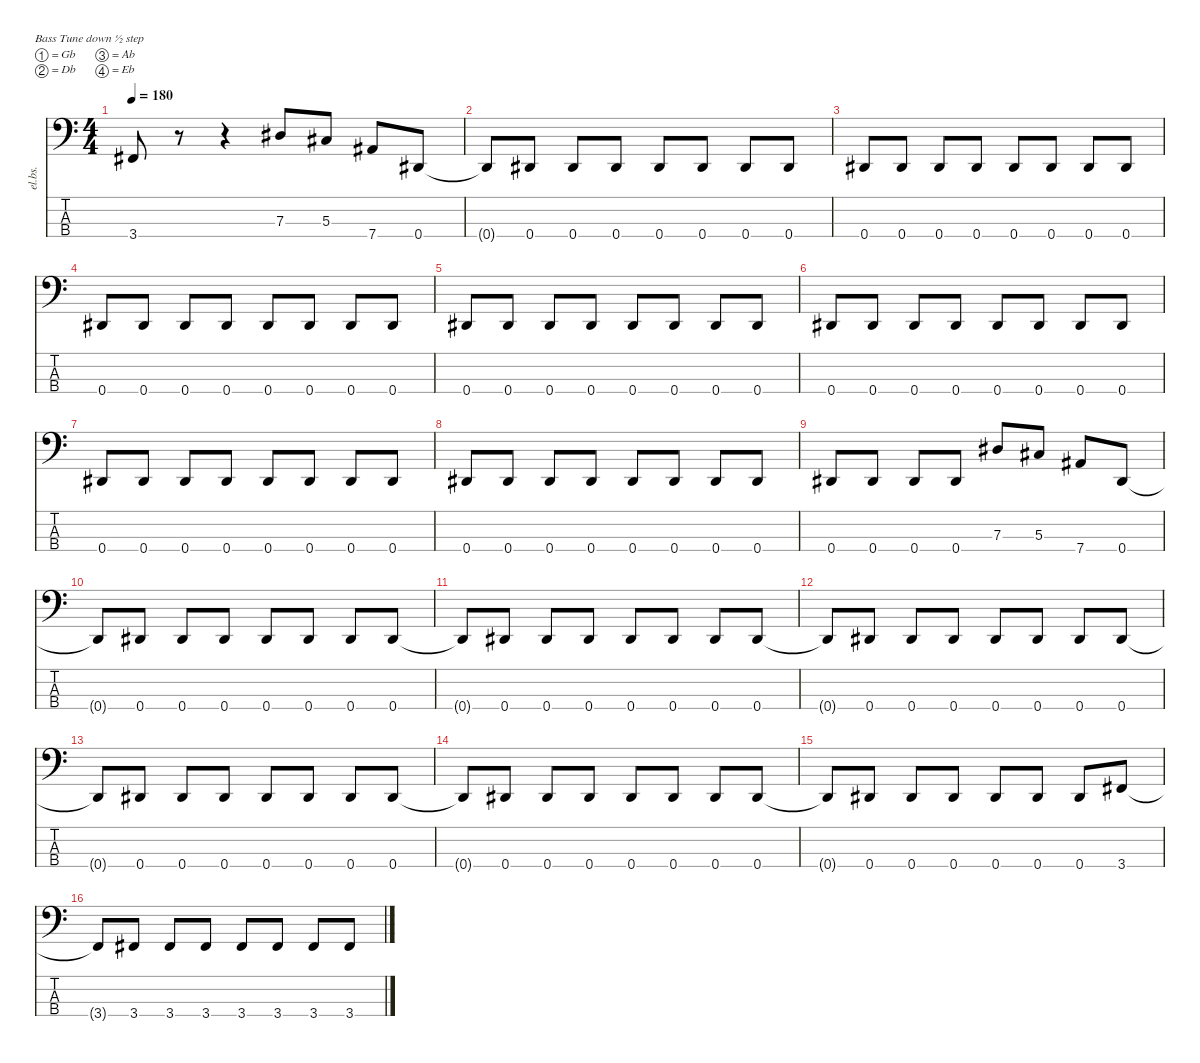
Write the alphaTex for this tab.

\defaultSystemsLayout 4
\hideDynamics
\bracketExtendMode nobrackets
\otherSystemsTrackNameOrientation horizontal
\track ("Bass" "el.bs.") {instrument electricbassfinger}
\staff {score tabs}
\tuning (Gb2 Db2 Ab1 Eb1)
\ts (4 4)
\tempo 180
\clef f4
\ks c
3.4{acc #}.8{dy mf beam Up} r.8{beam Up} r.4{beam Up} 7.3{acc #}.8{beam Up} 5.3{acc #}.8{beam Up} 7.4{acc #}.8{beam Up} 0.4{acc #}.8{beam Up} |
0.4{t acc #}.8{beam Up} 0.4{acc #}.8{beam Up} 0.4{acc #}.8{beam Up} 0.4{acc #}.8{beam Up} 0.4{acc #}.8{beam Up} 0.4{acc #}.8{beam Up} 0.4{acc #}.8{beam Up} 0.4{acc #}.8{beam Up} |
0.4{acc #}.8{beam Up} 0.4{acc #}.8{beam Up} 0.4{acc #}.8{beam Up} 0.4{acc #}.8{beam Up} 0.4{acc #}.8{beam Up} 0.4{acc #}.8{beam Up} 0.4{acc #}.8{beam Up} 0.4{acc #}.8{beam Up} |
0.4{acc #}.8{beam Up} 0.4{acc #}.8{beam Up} 0.4{acc #}.8{beam Up} 0.4{acc #}.8{beam Up} 0.4{acc #}.8{beam Up} 0.4{acc #}.8{beam Up} 0.4{acc #}.8{beam Up} 0.4{acc #}.8{beam Up} |
0.4{acc #}.8{beam Up} 0.4{acc #}.8{beam Up} 0.4{acc #}.8{beam Up} 0.4{acc #}.8{beam Up} 0.4{acc #}.8{beam Up} 0.4{acc #}.8{beam Up} 0.4{acc #}.8{beam Up} 0.4{acc #}.8{beam Up} |
0.4{acc #}.8{beam Up} 0.4{acc #}.8{beam Up} 0.4{acc #}.8{beam Up} 0.4{acc #}.8{beam Up} 0.4{acc #}.8{beam Up} 0.4{acc #}.8{beam Up} 0.4{acc #}.8{beam Up} 0.4{acc #}.8{beam Up} |
0.4{acc #}.8{beam Up} 0.4{acc #}.8{beam Up} 0.4{acc #}.8{beam Up} 0.4{acc #}.8{beam Up} 0.4{acc #}.8{beam Up} 0.4{acc #}.8{beam Up} 0.4{acc #}.8{beam Up} 0.4{acc #}.8{beam Up} |
0.4{acc #}.8{beam Up} 0.4{acc #}.8{beam Up} 0.4{acc #}.8{beam Up} 0.4{acc #}.8{beam Up} 0.4{acc #}.8{beam Up} 0.4{acc #}.8{beam Up} 0.4{acc #}.8{beam Up} 0.4{acc #}.8{beam Up} |
0.4{acc #}.8{beam Up} 0.4{acc #}.8{beam Up} 0.4{acc #}.8{beam Up} 0.4{acc #}.8{beam Up} 7.3{acc #}.8{beam Up} 5.3{acc #}.8{beam Up} 7.4{acc #}.8{beam Up} 0.4{acc #}.8{beam Up} |
0.4{t acc #}.8{beam Up} 0.4{acc #}.8{beam Up} 0.4{acc #}.8{beam Up} 0.4{acc #}.8{beam Up} 0.4{acc #}.8{beam Up} 0.4{acc #}.8{beam Up} 0.4{acc #}.8{beam Up} 0.4{acc #}.8{beam Up} |
0.4{t acc #}.8{beam Up} 0.4{acc #}.8{beam Up} 0.4{acc #}.8{beam Up} 0.4{acc #}.8{beam Up} 0.4{acc #}.8{beam Up} 0.4{acc #}.8{beam Up} 0.4{acc #}.8{beam Up} 0.4{acc #}.8{beam Up} |
0.4{t acc #}.8{beam Up} 0.4{acc #}.8{beam Up} 0.4{acc #}.8{beam Up} 0.4{acc #}.8{beam Up} 0.4{acc #}.8{beam Up} 0.4{acc #}.8{beam Up} 0.4{acc #}.8{beam Up} 0.4{acc #}.8{beam Up} |
0.4{t acc #}.8{beam Up} 0.4{acc #}.8{beam Up} 0.4{acc #}.8{beam Up} 0.4{acc #}.8{beam Up} 0.4{acc #}.8{beam Up} 0.4{acc #}.8{beam Up} 0.4{acc #}.8{beam Up} 0.4{acc #}.8{beam Up} |
0.4{t acc #}.8{beam Up} 0.4{acc #}.8{beam Up} 0.4{acc #}.8{beam Up} 0.4{acc #}.8{beam Up} 0.4{acc #}.8{beam Up} 0.4{acc #}.8{beam Up} 0.4{acc #}.8{beam Up} 0.4{acc #}.8{beam Up} |
0.4{t acc #}.8{beam Up} 0.4{acc #}.8{beam Up} 0.4{acc #}.8{beam Up} 0.4{acc #}.8{beam Up} 0.4{acc #}.8{beam Up} 0.4{acc #}.8{beam Up} 0.4{acc #}.8{beam Up} 3.4{acc #}.8{beam Up} |
3.4{t acc #}.8{beam Up} 3.4{acc #}.8{beam Up} 3.4{acc #}.8{beam Up} 3.4{acc #}.8{beam Up} 3.4{acc #}.8{beam Up} 3.4{acc #}.8{beam Up} 3.4{acc #}.8{beam Up} 3.4{acc #}.8{beam Up}
